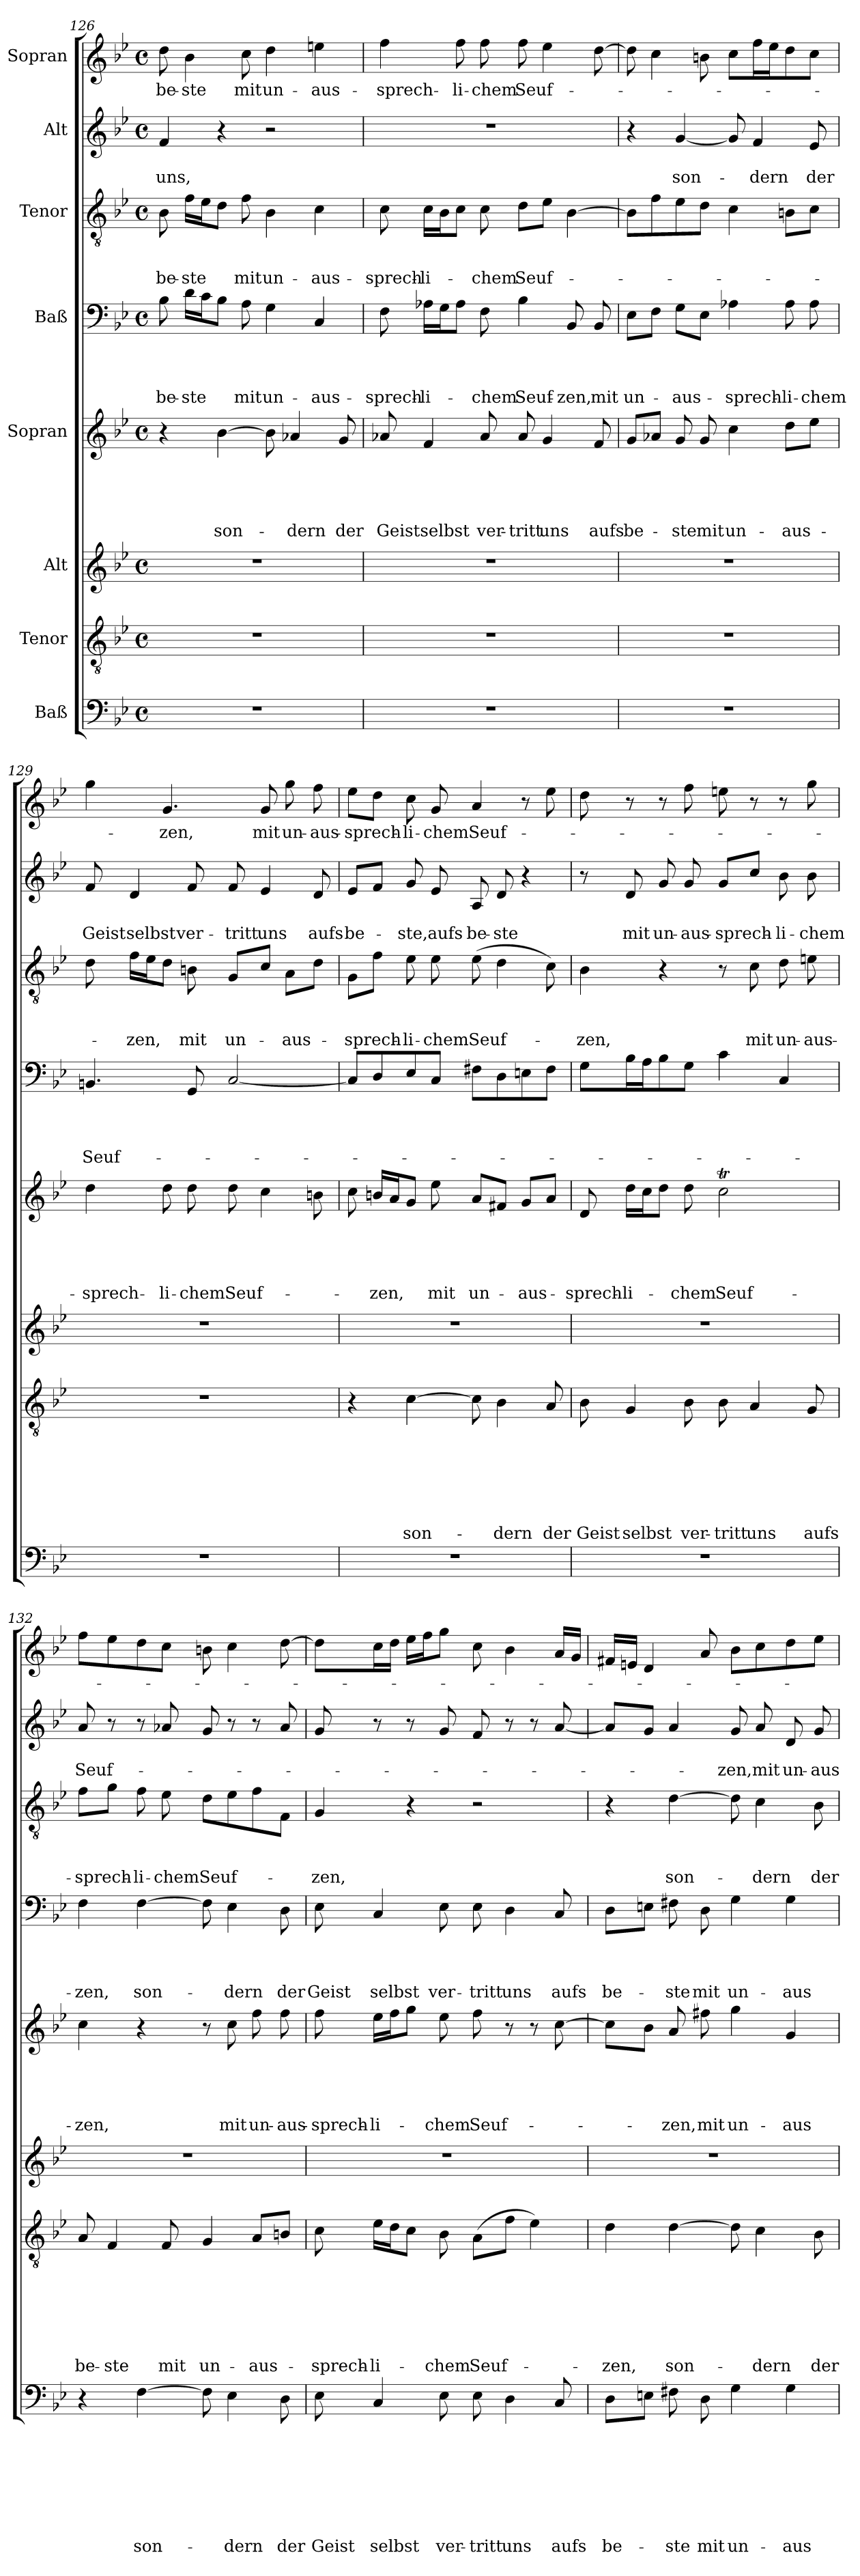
**kern	**text	**text	**text	**text	**text	**text	**text	**text	**kern	**text	**text	**text	**text	**text	**text	**text	**kern	**kern	**text	**text	**text	**text	**text	**kern	**text	**text	**text	**text	**kern	**text	**text	**text	**kern	**text	**text	**kern	**text
*part8	*part8	*part8	*part8	*part8	*part8	*part8	*part8	*part8	*part7	*part7	*part7	*part7	*part7	*part7	*part7	*part7	*part6	*part5	*part5	*part5	*part5	*part5	*part5	*part4	*part4	*part4	*part4	*part4	*part3	*part3	*part3	*part3	*part2	*part2	*part2	*part1	*part1
*staff8	*staff8	*staff8	*staff8	*staff8	*staff8	*staff8	*staff8	*staff8	*staff7	*staff7	*staff7	*staff7	*staff7	*staff7	*staff7	*staff7	*staff6	*staff5	*staff5	*staff5	*staff5	*staff5	*staff5	*staff4	*staff4	*staff4	*staff4	*staff4	*staff3	*staff3	*staff3	*staff3	*staff2	*staff2	*staff2	*staff1	*staff1
*I"Baß	*	*	*	*	*	*	*	*	*I"Tenor	*	*	*	*	*	*	*	*I"Alt	*I"Sopran	*	*	*	*	*	*I"Baß	*	*	*	*	*I"Tenor	*	*	*	*I"Alt	*	*	*I"Sopran	*
*clefF4	*	*	*	*	*	*	*	*	*clefGv2	*	*	*	*	*	*	*	*clefG2	*clefG2	*	*	*	*	*	*clefF4	*	*	*	*	*clefGv2	*	*	*	*clefG2	*	*	*clefG2	*
*k[b-e-]	*	*	*	*	*	*	*	*	*k[b-e-]	*	*	*	*	*	*	*	*k[b-e-]	*k[b-e-]	*	*	*	*	*	*k[b-e-]	*	*	*	*	*k[b-e-]	*	*	*	*k[b-e-]	*	*	*k[b-e-]	*
*B-:	*	*	*	*	*	*	*	*	*B-:	*	*	*	*	*	*	*	*B-:	*B-:	*	*	*	*	*	*B-:	*	*	*	*	*B-:	*	*	*	*B-:	*	*	*B-:	*
*M4/4	*	*	*	*	*	*	*	*	*M4/4	*	*	*	*	*	*	*	*M4/4	*M4/4	*	*	*	*	*	*M4/4	*	*	*	*	*M4/4	*	*	*	*M4/4	*	*	*M4/4	*
*met(c)	*	*	*	*	*	*	*	*	*met(c)	*	*	*	*	*	*	*	*met(c)	*met(c)	*	*	*	*	*	*met(c)	*	*	*	*	*met(c)	*	*	*	*met(c)	*	*	*met(c)	*
=126	=126	=126	=126	=126	=126	=126	=126	=126	=126	=126	=126	=126	=126	=126	=126	=126	=126	=126	=126	=126	=126	=126	=126	=126	=126	=126	=126	=126	=126	=126	=126	=126	=126	=126	=126	=126	=126
1r	.	.	.	.	.	.	.	.	1r	.	.	.	.	.	.	.	1r	4r	.	.	.	.	.	8B-!\	.	.	.	be-	8B-!\	.	.	be-	4f!/	.	uns,	8dd!\	be-
.	.	.	.	.	.	.	.	.	.	.	.	.	.	.	.	.	.	.	.	.	.	.	.	16d!\LL	.	.	.	-ste	16f!\LL	.	.	-ste	.	.	.	4b-!\	-ste
.	.	.	.	.	.	.	.	.	.	.	.	.	.	.	.	.	.	.	.	.	.	.	.	16c!\J	.	.	.	.	16e-!\J	.	.	.	.	.	.	.	.
.	.	.	.	.	.	.	.	.	.	.	.	.	.	.	.	.	.	[4b-!\	.	.	.	.	son-	8B-!\J	.	.	.	.	8d!\J	.	.	.	4r	.	.	.	.
.	.	.	.	.	.	.	.	.	.	.	.	.	.	.	.	.	.	.	.	.	.	.	.	8A!\	.	.	.	mit	8f!\	.	.	mit	.	.	.	8cc!\	mit
.	.	.	.	.	.	.	.	.	.	.	.	.	.	.	.	.	.	8b-!\]	.	.	.	.	.	4G!\	.	.	.	un-	4B-!\	.	.	un-	2r	.	.	4dd!\	un-
.	.	.	.	.	.	.	.	.	.	.	.	.	.	.	.	.	.	4a-X!/	.	.	.	.	-dern	.	.	.	.	.	.	.	.	.	.	.	.	.	.
.	.	.	.	.	.	.	.	.	.	.	.	.	.	.	.	.	.	.	.	.	.	.	.	4C!/	.	.	.	-aus-	4c!\	.	.	-aus-	.	.	.	4een!\	-aus-
.	.	.	.	.	.	.	.	.	.	.	.	.	.	.	.	.	.	8g!/	.	.	.	.	der	.	.	.	.	.	.	.	.	.	.	.	.	.	.
=127	=127	=127	=127	=127	=127	=127	=127	=127	=127	=127	=127	=127	=127	=127	=127	=127	=127	=127	=127	=127	=127	=127	=127	=127	=127	=127	=127	=127	=127	=127	=127	=127	=127	=127	=127	=127	=127
1r	.	.	.	.	.	.	.	.	1r	.	.	.	.	.	.	.	1r	8a-X!/	.	.	.	.	Geist	8F!\	.	.	.	-sprech-	8c!\	.	.	-sprech-	1r	.	.	4ff!\	-sprech-
.	.	.	.	.	.	.	.	.	.	.	.	.	.	.	.	.	.	4f!/	.	.	.	.	selbst	16A-X!\LL	.	.	.	-li-	16c!\LL	.	.	-li-	.	.	.	.	.
.	.	.	.	.	.	.	.	.	.	.	.	.	.	.	.	.	.	.	.	.	.	.	.	16G!\J	.	.	.	.	16B-!\J	.	.	.	.	.	.	.	.
.	.	.	.	.	.	.	.	.	.	.	.	.	.	.	.	.	.	.	.	.	.	.	.	8A-!\J	.	.	.	.	8c!\J	.	.	.	.	.	.	8ff!\	-li-
.	.	.	.	.	.	.	.	.	.	.	.	.	.	.	.	.	.	8a-!/	.	.	.	.	ver-	8F!\	.	.	.	-chem	8c!\	.	.	-chem	.	.	.	8ff!\	-chem
.	.	.	.	.	.	.	.	.	.	.	.	.	.	.	.	.	.	8a-!/	.	.	.	.	-tritt	4B-!\	.	.	.	Seuf-	8d!\L	.	.	Seuf-	.	.	.	8ff!\	Seuf-
.	.	.	.	.	.	.	.	.	.	.	.	.	.	.	.	.	.	4g!/	.	.	.	.	uns	.	.	.	.	.	8e-!\J	.	.	.	.	.	.	4ee-!\	.
.	.	.	.	.	.	.	.	.	.	.	.	.	.	.	.	.	.	.	.	.	.	.	.	8BB-!/	.	.	.	-zen,	[4B-!\	.	.	.	.	.	.	.	.
.	.	.	.	.	.	.	.	.	.	.	.	.	.	.	.	.	.	8f!/	.	.	.	.	aufs	8BB-!/	.	.	.	mit	.	.	.	.	.	.	.	[8dd!\	.
!!LO:LB:g=z
=128	=128	=128	=128	=128	=128	=128	=128	=128	=128	=128	=128	=128	=128	=128	=128	=128	=128	=128	=128	=128	=128	=128	=128	=128	=128	=128	=128	=128	=128	=128	=128	=128	=128	=128	=128	=128	=128
1r	.	.	.	.	.	.	.	.	1r	.	.	.	.	.	.	.	1r	8g!/L	.	.	.	.	be-	8E-!\L	.	.	.	un-	8B-!\L]	.	.	.	4r	.	.	8dd!\]	.
.	.	.	.	.	.	.	.	.	.	.	.	.	.	.	.	.	.	8a-X!/J	.	.	.	.	.	8F!\J	.	.	.	.	8f!\	.	.	.	.	.	.	4cc!\	.
.	.	.	.	.	.	.	.	.	.	.	.	.	.	.	.	.	.	8g!/	.	.	.	.	-ste	8G!\L	.	.	.	-aus-	8e-!\	.	.	.	[4g!/	.	son-	.	.
.	.	.	.	.	.	.	.	.	.	.	.	.	.	.	.	.	.	8g!/	.	.	.	.	mit	8E-!\J	.	.	.	.	8d!\J	.	.	.	.	.	.	8bn!\	.
.	.	.	.	.	.	.	.	.	.	.	.	.	.	.	.	.	.	4cc!\	.	.	.	.	un-	4A-X!\	.	.	.	-sprech-	4c!\	.	.	.	8g!/]	.	.	8cc!\L	.
.	.	.	.	.	.	.	.	.	.	.	.	.	.	.	.	.	.	.	.	.	.	.	.	.	.	.	.	.	.	.	.	.	4f!/	.	-dern	16ff!\L	.
.	.	.	.	.	.	.	.	.	.	.	.	.	.	.	.	.	.	.	.	.	.	.	.	.	.	.	.	.	.	.	.	.	.	.	.	16ee-!\J	.
.	.	.	.	.	.	.	.	.	.	.	.	.	.	.	.	.	.	8dd!\L	.	.	.	.	-aus-	8A-!\	.	.	.	-li-	8Bn!\L	.	.	.	.	.	.	8dd!\	.
.	.	.	.	.	.	.	.	.	.	.	.	.	.	.	.	.	.	8ee-!\J	.	.	.	.	.	8A-!\	.	.	.	-chem	8c!\J	.	.	.	8e-!/	.	der	8cc!\J	.
=129	=129	=129	=129	=129	=129	=129	=129	=129	=129	=129	=129	=129	=129	=129	=129	=129	=129	=129	=129	=129	=129	=129	=129	=129	=129	=129	=129	=129	=129	=129	=129	=129	=129	=129	=129	=129	=129
1r	.	.	.	.	.	.	.	.	1r	.	.	.	.	.	.	.	1r	4dd!\	.	.	.	.	-sprech-	4.BBn!/	.	.	.	Seuf-	8d!\	.	.	.	8f!/	.	Geist	4gg!\	.
.	.	.	.	.	.	.	.	.	.	.	.	.	.	.	.	.	.	.	.	.	.	.	.	.	.	.	.	.	16f!\LL	.	.	-zen,	4d!/	.	selbst	.	.
.	.	.	.	.	.	.	.	.	.	.	.	.	.	.	.	.	.	.	.	.	.	.	.	.	.	.	.	.	16e-!\J	.	.	.	.	.	.	.	.
.	.	.	.	.	.	.	.	.	.	.	.	.	.	.	.	.	.	8dd!\	.	.	.	.	-li-	.	.	.	.	.	8d!\J	.	.	.	.	.	.	4.g!/	-zen,
.	.	.	.	.	.	.	.	.	.	.	.	.	.	.	.	.	.	8dd!\	.	.	.	.	-chem	8GG!/	.	.	.	.	8Bn!\	.	.	mit	8f!/	.	ver-	.	.
.	.	.	.	.	.	.	.	.	.	.	.	.	.	.	.	.	.	8dd!\	.	.	.	.	Seuf-	[2C!/	.	.	.	.	8G!/L	.	.	un-	8f!/	.	-tritt	.	.
.	.	.	.	.	.	.	.	.	.	.	.	.	.	.	.	.	.	4cc!\	.	.	.	.	.	.	.	.	.	.	8c!/J	.	.	.	4e-!/	.	uns	8g!/	mit
.	.	.	.	.	.	.	.	.	.	.	.	.	.	.	.	.	.	.	.	.	.	.	.	.	.	.	.	.	8A!\L	.	.	-aus-	.	.	.	8gg!\	un-
.	.	.	.	.	.	.	.	.	.	.	.	.	.	.	.	.	.	8bn!\	.	.	.	.	.	.	.	.	.	.	8d!\J	.	.	.	8d!/	.	aufs	8ff!\	-aus-
=130	=130	=130	=130	=130	=130	=130	=130	=130	=130	=130	=130	=130	=130	=130	=130	=130	=130	=130	=130	=130	=130	=130	=130	=130	=130	=130	=130	=130	=130	=130	=130	=130	=130	=130	=130	=130	=130
1r	.	.	.	.	.	.	.	.	4r	.	.	.	.	.	.	.	1r	8cc!\	.	.	.	.	.	8C!/L]	.	.	.	.	8G!\L	.	.	-sprech-	8e-!/L	.	be-	8ee-!\L	-sprech-
.	.	.	.	.	.	.	.	.	.	.	.	.	.	.	.	.	.	16bn!/LL	.	.	.	.	-zen,	8D!/	.	.	.	.	8f!\J	.	.	.	8f!/J	.	.	8dd!\J	.
.	.	.	.	.	.	.	.	.	.	.	.	.	.	.	.	.	.	16a!/J	.	.	.	.	.	.	.	.	.	.	.	.	.	.	.	.	.	.	.
.	.	.	.	.	.	.	.	.	[4c!\	.	.	.	.	.	.	son-	.	8g!/J	.	.	.	.	.	8E-!/	.	.	.	.	8e-!\	.	.	-li-	8g!/	.	-ste,	8cc!\	-li-
.	.	.	.	.	.	.	.	.	.	.	.	.	.	.	.	.	.	8ee-!\	.	.	.	.	mit	8C!/J	.	.	.	.	8e-!\	.	.	-chem	8e-!/	.	aufs	8g!/	-chem
.	.	.	.	.	.	.	.	.	8c!\]	.	.	.	.	.	.	.	.	8a!/L	.	.	.	.	un-	8F#X!\L	.	.	.	.	(8e-!\	.	.	Seuf-	8A!/	.	be-	4a!/	Seuf-
.	.	.	.	.	.	.	.	.	4B-!\	.	.	.	.	.	.	-dern	.	8f#X!/J	.	.	.	.	.	8D!\	.	.	.	.	4d!\	.	.	.	8d!/	.	-ste	.	.
.	.	.	.	.	.	.	.	.	.	.	.	.	.	.	.	.	.	8g!/L	.	.	.	.	-aus-	8En!\	.	.	.	.	.	.	.	.	4r	.	.	8r	.
.	.	.	.	.	.	.	.	.	8A!/	.	.	.	.	.	.	der	.	8a!/J	.	.	.	.	.	8F#!\J	.	.	.	.	8c!\)	.	.	.	.	.	.	8ee-!\	.
!!LO:PB:g=z
=131	=131	=131	=131	=131	=131	=131	=131	=131	=131	=131	=131	=131	=131	=131	=131	=131	=131	=131	=131	=131	=131	=131	=131	=131	=131	=131	=131	=131	=131	=131	=131	=131	=131	=131	=131	=131	=131
1r	.	.	.	.	.	.	.	.	8B-!\	.	.	.	.	.	.	Geist	1r	8d!/	.	.	.	.	-sprech-	8G!\L	.	.	.	.	4B-!\	.	.	-zen,	8r	.	.	8dd!\	.
.	.	.	.	.	.	.	.	.	4G!/	.	.	.	.	.	.	selbst	.	16dd!\LL	.	.	.	.	-li-	16B-!\L	.	.	.	.	.	.	.	.	8d!/	.	mit	8r	.
.	.	.	.	.	.	.	.	.	.	.	.	.	.	.	.	.	.	16cc!\J	.	.	.	.	.	16A!\J	.	.	.	.	.	.	.	.	.	.	.	.	.
.	.	.	.	.	.	.	.	.	.	.	.	.	.	.	.	.	.	8dd!\J	.	.	.	.	.	8B-!\	.	.	.	.	4r	.	.	.	8g!/	.	un-	8r	.
.	.	.	.	.	.	.	.	.	8B-!\	.	.	.	.	.	.	ver-	.	8dd!\	.	.	.	.	-chem	8G!\J	.	.	.	.	.	.	.	.	8g!/	.	-aus-	8ff!\	.
.	.	.	.	.	.	.	.	.	8B-!\	.	.	.	.	.	.	-tritt	.	2ccT!\	.	.	.	.	Seuf-	4c!\	.	.	.	.	8r	.	.	.	8g!/L	.	-sprech-	8een!\	.
.	.	.	.	.	.	.	.	.	4A!/	.	.	.	.	.	.	uns	.	.	.	.	.	.	.	.	.	.	.	.	8c!\	.	.	mit	8cc!/J	.	.	8r	.
.	.	.	.	.	.	.	.	.	.	.	.	.	.	.	.	.	.	.	.	.	.	.	.	4C!/	.	.	.	.	8d!\	.	.	un-	8b-!\	.	-li-	8r	.
.	.	.	.	.	.	.	.	.	8G!/	.	.	.	.	.	.	aufs	.	.	.	.	.	.	.	.	.	.	.	.	8en!\	.	.	-aus-	8b-!\	.	-chem	8gg!\	.
=132	=132	=132	=132	=132	=132	=132	=132	=132	=132	=132	=132	=132	=132	=132	=132	=132	=132	=132	=132	=132	=132	=132	=132	=132	=132	=132	=132	=132	=132	=132	=132	=132	=132	=132	=132	=132	=132
4r	.	.	.	.	.	.	.	.	8A!/	.	.	.	.	.	.	be-	1r	4cc!\	.	.	.	.	-zen,	4F!\	.	.	.	-zen,	8f!\L	.	.	-sprech-	8a!/	.	Seuf-	8ff!\L	.
.	.	.	.	.	.	.	.	.	4F!/	.	.	.	.	.	.	-ste	.	.	.	.	.	.	.	.	.	.	.	.	8g!\J	.	.	.	8r	.	.	8ee-!\	.
[4F!\	.	.	.	.	.	.	.	son-	.	.	.	.	.	.	.	.	.	4r	.	.	.	.	.	[4F!\	.	.	.	son-	8f!\	.	.	-li-	8r	.	.	8dd!\	.
.	.	.	.	.	.	.	.	.	8F!/	.	.	.	.	.	.	mit	.	.	.	.	.	.	.	.	.	.	.	.	8e-!\	.	.	-chem	8a-X!/	.	.	8cc!\J	.
8F!\]	.	.	.	.	.	.	.	.	4G!/	.	.	.	.	.	.	un-	.	8r	.	.	.	.	.	8F!\]	.	.	.	.	8d!\L	.	.	Seuf-	8g!/	.	.	8bn!\	.
4E-!\	.	.	.	.	.	.	.	-dern	.	.	.	.	.	.	.	.	.	8cc!\	.	.	.	.	mit	4E-!\	.	.	.	-dern	8e-!\	.	.	.	8r	.	.	4cc!\	.
.	.	.	.	.	.	.	.	.	8A!/L	.	.	.	.	.	.	-aus-	.	8ff!\	.	.	.	.	un-	.	.	.	.	.	8f!\	.	.	.	8r	.	.	.	.
8D!\	.	.	.	.	.	.	.	der	8Bn!/J	.	.	.	.	.	.	.	.	8ff!\	.	.	.	.	-aus-	8D!\	.	.	.	der	8F!\J	.	.	.	8a-!/	.	.	[8dd!\	.
!!LO:LB:g=z
=133	=133	=133	=133	=133	=133	=133	=133	=133	=133	=133	=133	=133	=133	=133	=133	=133	=133	=133	=133	=133	=133	=133	=133	=133	=133	=133	=133	=133	=133	=133	=133	=133	=133	=133	=133	=133	=133
8E-!\	.	.	.	.	.	.	.	Geist	8c!\	.	.	.	.	.	.	-sprech-	1r	8ff!\	.	.	.	.	-sprech-	8E-!\	.	.	.	Geist	4G!/	.	.	-zen,	8g!/	.	.	8dd!\L]	.
4C!/	.	.	.	.	.	.	.	selbst	16e-!\LL	.	.	.	.	.	.	-li-	.	16ee-!\LL	.	.	.	.	-li-	4C!/	.	.	.	selbst	.	.	.	.	8r	.	.	16cc!\L	.
.	.	.	.	.	.	.	.	.	16d!\J	.	.	.	.	.	.	.	.	16ff!\J	.	.	.	.	.	.	.	.	.	.	.	.	.	.	.	.	.	16dd!\JJ	.
.	.	.	.	.	.	.	.	.	8c!\J	.	.	.	.	.	.	.	.	8gg!\J	.	.	.	.	.	.	.	.	.	.	4r	.	.	.	8r	.	.	16ee-!\LL	.
.	.	.	.	.	.	.	.	.	.	.	.	.	.	.	.	.	.	.	.	.	.	.	.	.	.	.	.	.	.	.	.	.	.	.	.	16ff!\J	.
8E-!\	.	.	.	.	.	.	.	ver-	8B-!\	.	.	.	.	.	.	-chem	.	8ee-!\	.	.	.	.	-chem	8E-!\	.	.	.	ver-	.	.	.	.	8g!/	.	.	8gg!\J	.
8E-!\	.	.	.	.	.	.	.	-tritt	(8A!\L	.	.	.	.	.	.	Seuf-	.	8ff!\	.	.	.	.	Seuf-	8E-!\	.	.	.	-tritt	2r	.	.	.	8f!/	.	.	8cc!\	.
4D!\	.	.	.	.	.	.	.	uns	8f!\J	.	.	.	.	.	.	.	.	8r	.	.	.	.	.	4D!\	.	.	.	uns	.	.	.	.	8r	.	.	4b-!\	.
.	.	.	.	.	.	.	.	.	4e-!\)	.	.	.	.	.	.	.	.	8r	.	.	.	.	.	.	.	.	.	.	.	.	.	.	8r	.	.	.	.
8C!/	.	.	.	.	.	.	.	aufs	.	.	.	.	.	.	.	.	.	[8cc!\	.	.	.	.	.	8C!/	.	.	.	aufs	.	.	.	.	[8a!/	.	.	16a!/LL	.
.	.	.	.	.	.	.	.	.	.	.	.	.	.	.	.	.	.	.	.	.	.	.	.	.	.	.	.	.	.	.	.	.	.	.	.	16g!/JJ	.
=134	=134	=134	=134	=134	=134	=134	=134	=134	=134	=134	=134	=134	=134	=134	=134	=134	=134	=134	=134	=134	=134	=134	=134	=134	=134	=134	=134	=134	=134	=134	=134	=134	=134	=134	=134	=134	=134
8D!\L	.	.	.	.	.	.	.	be-	4d!\	.	.	.	.	.	.	-zen,	1r	8cc!\L]	.	.	.	.	.	8D!\L	.	.	.	be-	4r	.	.	.	8a!/L]	.	.	16f#X!/LL	.
.	.	.	.	.	.	.	.	.	.	.	.	.	.	.	.	.	.	.	.	.	.	.	.	.	.	.	.	.	.	.	.	.	.	.	.	16en!/JJ	.
8En!\J	.	.	.	.	.	.	.	.	.	.	.	.	.	.	.	.	.	8b-!\J	.	.	.	.	.	8En!\J	.	.	.	.	.	.	.	.	8g!/J	.	.	4d!/	.
8F#X!\	.	.	.	.	.	.	.	-ste	[4d!\	.	.	.	.	.	.	son-	.	8a!/	.	.	.	.	-zen,	8F#X!\	.	.	.	-ste	[4d!\	.	.	son-	4a!/	.	.	.	.
8D!\	.	.	.	.	.	.	.	mit	.	.	.	.	.	.	.	.	.	8ff#X!\	.	.	.	.	mit	8D!\	.	.	.	mit	.	.	.	.	.	.	.	8a!/	.
4G!\	.	.	.	.	.	.	.	un-	8d!\]	.	.	.	.	.	.	.	.	4gg!\	.	.	.	.	un-	4G!\	.	.	.	un-	8d!\]	.	.	.	8g!/	.	-zen,	8b-!\L	.
.	.	.	.	.	.	.	.	.	4c!\	.	.	.	.	.	.	-dern	.	.	.	.	.	.	.	.	.	.	.	.	4c!\	.	.	-dern	8a!/	.	mit	8cc!\	.
4G!\	.	.	.	.	.	.	.	-aus-	.	.	.	.	.	.	.	.	.	4g!/	.	.	.	.	-aus-	4G!\	.	.	.	-aus-	.	.	.	.	8d!/	.	un-	8dd!\	.
.	.	.	.	.	.	.	.	.	8B-!\	.	.	.	.	.	.	der	.	.	.	.	.	.	.	.	.	.	.	.	8B-!\	.	.	der	8g!/	.	-aus-	8ee-!\J	.
=	=	=	=	=	=	=	=	=	=	=	=	=	=	=	=	=	=	=	=	=	=	=	=	=	=	=	=	=	=	=	=	=	=	=	=	=	=
*-	*-	*-	*-	*-	*-	*-	*-	*-	*-	*-	*-	*-	*-	*-	*-	*-	*-	*-	*-	*-	*-	*-	*-	*-	*-	*-	*-	*-	*-	*-	*-	*-	*-	*-	*-	*-	*-
